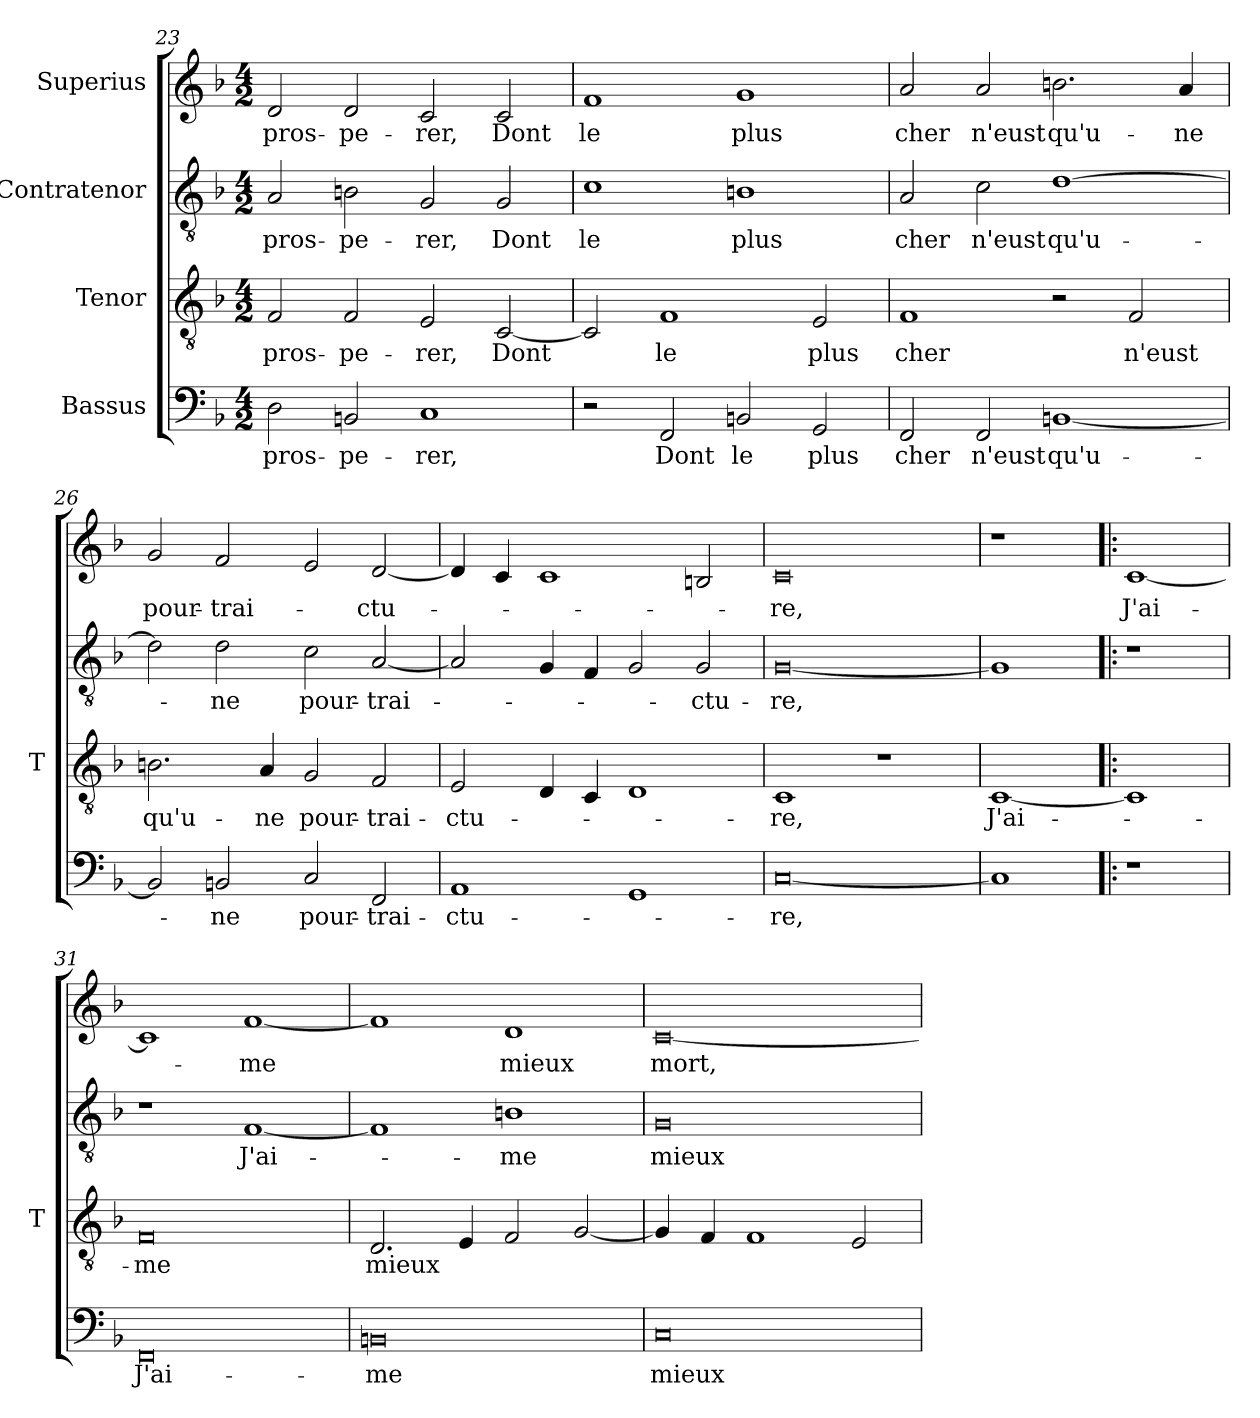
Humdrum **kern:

**kern	**text	**kern	**text	**kern	**text	**kern	**text
*part4	*part4	*part3	*part3	*part2	*part2	*part1	*part1
*staff4	*staff4	*staff3	*staff3	*staff2	*staff2	*staff1	*staff1
*I"Bassus	*	*I"Tenor	*	*I"Contratenor	*	*I"Superius	*
*	*	*I'T	*	*	*	*	*
*clefF4	*	*clefGv2	*	*clefGv2	*	*clefG2	*
*k[b-]	*	*k[b-]	*	*k[b-]	*	*k[b-]	*
*M4/2	*	*M4/2	*	*M4/2	*	*M4/2	*
=23	=23	=23	=23	=23	=23	=23	=23
2D	pros-	2F	pros-	2A	pros-	2d	pros-
2BBn	pe-	2F	pe-	2Bn	pe-	2d	pe-
1C	-rer,	2E	-rer,	2G	-rer,	2c	-rer,
.	.	[2C	-Dont	2G	-Dont	2c	-Dont
=24	=24	=24	=24	=24	=24	=24	=24
2r	.	2C]	.	1c	-le	1f	-le
2FF	-Dont	1F	-le	.	.	.	.
2BBn	-le	.	.	1Bn	-plus	1g	-plus
2GG	-plus	2E	-plus	.	.	.	.
=25	=25	=25	=25	=25	=25	=25	=25
2FF	-cher	1F	-cher	2A	-cher	2a	-cher
2FF	-n'eust	.	.	2c	-n'eust	2a	-n'eust
[1BBn	qu'u-	2r	.	[1d	qu'u-	2.b	qu'u-
.	.	2F	-n'eust	.	.	.	.
.	.	.	.	.	.	4a	-ne
=26	=26	=26	=26	=26	=26	=26	=26
2BB]	.	2.Bn	qu'u-	2d]	.	2g	pour-
2BBn	-ne	.	.	2d	-ne	2f	trai-
.	.	4A	-ne	.	.	.	.
2C	pour-	2G	pour-	2c	pour-	2e	.
2FF	trai-	2F	trai-	[2A	trai-	[2d	ctu-
=27	=27	=27	=27	=27	=27	=27	=27
1AA	ctu-	2E	ctu-	2A]	.	4d]	.
.	.	.	.	.	.	4c	.
.	.	4D	.	4G	.	1c	.
.	.	4C	.	4F	.	.	.
1GG	.	1D	.	2G	.	.	.
.	.	.	.	2G	ctu-	2Bn	.
=28	=28	=28	=28	=28	=28	=28	=28
[0C	-re,	1C	-re,	[0G	-re,	0c	-re,
.	.	1r	.	.	.	.	.
=29	=29	=29	=29	=29	=29	=29	=29
1C]	.	[1C	J'ai-	1G]	.	1r	.
=30!|:	=30!|:	=30!|:	=30!|:	=30!|:	=30!|:	=30!|:	=30!|:
1r	.	1C]	.	1r	.	[1c	J'ai-
=31	=31	=31	=31	=31	=31	=31	=31
0FF	J'ai-	0F	-me	1r	.	1c]	.
.	.	.	.	[1F	J'ai-	[1f	-me
=32	=32	=32	=32	=32	=32	=32	=32
0BBn	-me	2.D	-mieux	1F]	.	1f]	.
.	.	4E	.	.	.	.	.
.	.	2F	.	1Bn	-me	1d	-mieux
.	.	[2G	.	.	.	.	.
=33	=33	=33	=33	=33	=33	=33	=33
0C	-mieux	4G]	.	0G	-mieux	[0c	-mort,
.	.	4F	.	.	.	.	.
.	.	1F	.	.	.	.	.
.	.	2E	.	.	.	.	.
=	=	=	=	=	=	=	=
*-	*-	*-	*-	*-	*-	*-	*-
